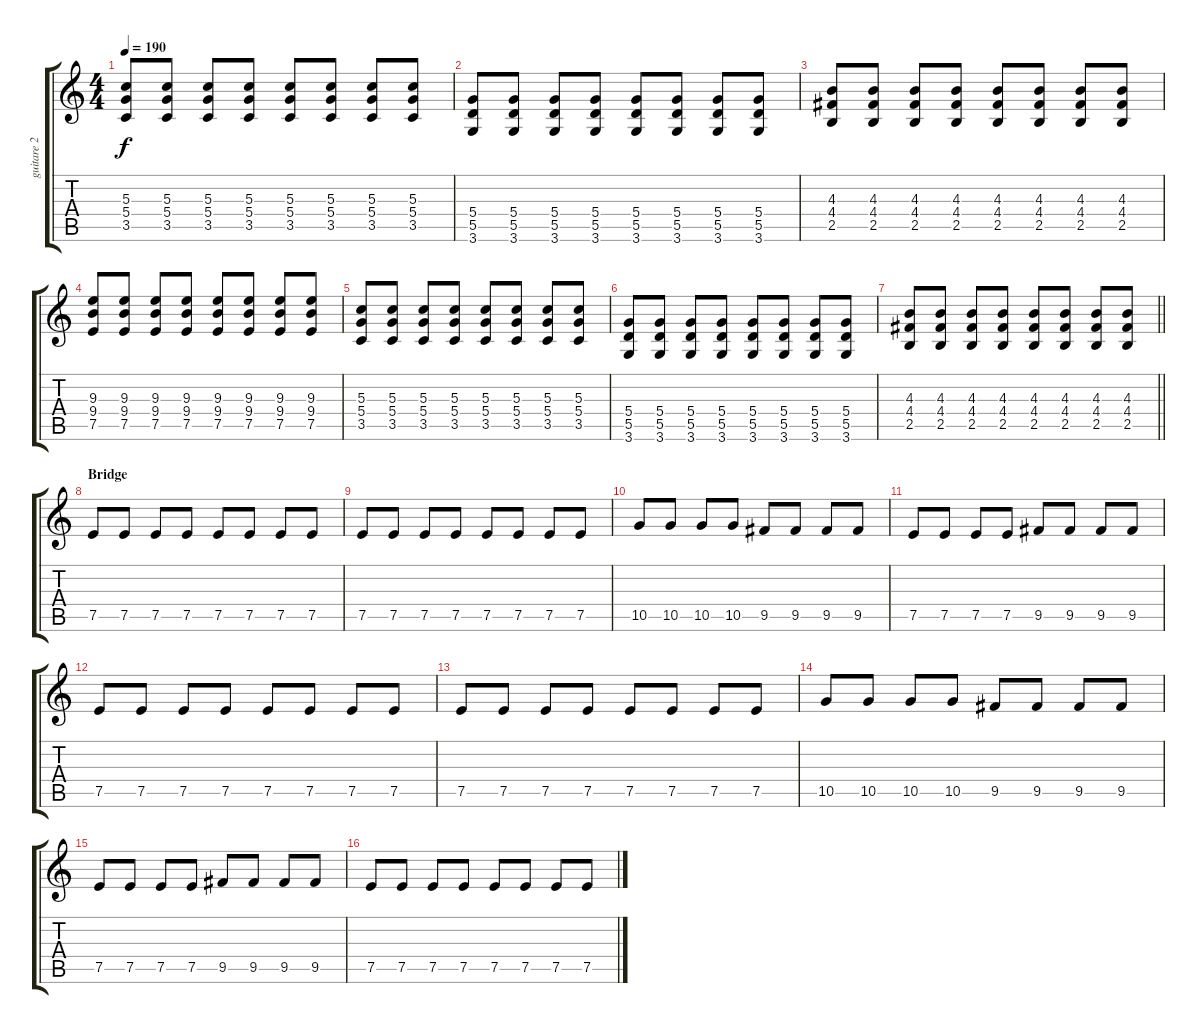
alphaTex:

\track ("guitare 2" "guitare 2") {instrument distortionguitar}
\staff {score tabs}
\tuning (E4 B3 G3 D3 A2 E2) {hide}
\ts (4 4)
\tempo 190
\clef g2
\ks c
(5.3 5.4 3.5).8{dy f} (5.3 5.4 3.5).8 (5.3 5.4 3.5).8 (5.3 5.4 3.5).8 (5.3 5.4 3.5).8 (5.3 5.4 3.5).8 (5.3 5.4 3.5).8 (5.3 5.4 3.5).8 |
(5.4 5.5 3.6).8 (5.4 5.5 3.6).8 (5.4 5.5 3.6).8 (5.4 5.5 3.6).8 (5.4 5.5 3.6).8 (5.4 5.5 3.6).8 (5.4 5.5 3.6).8 (5.4 5.5 3.6).8 |
(4.3 4.4 2.5).8 (4.3 4.4 2.5).8 (4.3 4.4 2.5).8 (4.3 4.4 2.5).8 (4.3 4.4 2.5).8 (4.3 4.4 2.5).8 (4.3 4.4 2.5).8 (4.3 4.4 2.5).8 |
(9.3 9.4 7.5).8 (9.3 9.4 7.5).8 (9.3 9.4 7.5).8 (9.3 9.4 7.5).8 (9.3 9.4 7.5).8 (9.3 9.4 7.5).8 (9.3 9.4 7.5).8 (9.3 9.4 7.5).8 |
(5.3 5.4 3.5).8 (5.3 5.4 3.5).8 (5.3 5.4 3.5).8 (5.3 5.4 3.5).8 (5.3 5.4 3.5).8 (5.3 5.4 3.5).8 (5.3 5.4 3.5).8 (5.3 5.4 3.5).8 |
(5.4 5.5 3.6).8 (5.4 5.5 3.6).8 (5.4 5.5 3.6).8 (5.4 5.5 3.6).8 (5.4 5.5 3.6).8 (5.4 5.5 3.6).8 (5.4 5.5 3.6).8 (5.4 5.5 3.6).8 |
\barLineRight lightlight
(4.3 4.4 2.5).8 (4.3 4.4 2.5).8 (4.3 4.4 2.5).8 (4.3 4.4 2.5).8 (4.3 4.4 2.5).8 (4.3 4.4 2.5).8 (4.3 4.4 2.5).8 (4.3 4.4 2.5).8 |
\section ("" "Bridge")
7.5.8 7.5.8 7.5.8 7.5.8 7.5.8 7.5.8 7.5.8 7.5.8 |
7.5.8 7.5.8 7.5.8 7.5.8 7.5.8 7.5.8 7.5.8 7.5.8 |
10.5.8 10.5.8 10.5.8 10.5.8 9.5.8 9.5.8 9.5.8 9.5.8 |
7.5.8 7.5.8 7.5.8 7.5.8 9.5.8 9.5.8 9.5.8 9.5.8 |
7.5.8 7.5.8 7.5.8 7.5.8 7.5.8 7.5.8 7.5.8 7.5.8 |
7.5.8 7.5.8 7.5.8 7.5.8 7.5.8 7.5.8 7.5.8 7.5.8 |
10.5.8 10.5.8 10.5.8 10.5.8 9.5.8 9.5.8 9.5.8 9.5.8 |
7.5.8 7.5.8 7.5.8 7.5.8 9.5.8 9.5.8 9.5.8 9.5.8 |
7.5.8 7.5.8 7.5.8 7.5.8 7.5.8 7.5.8 7.5.8 7.5.8
